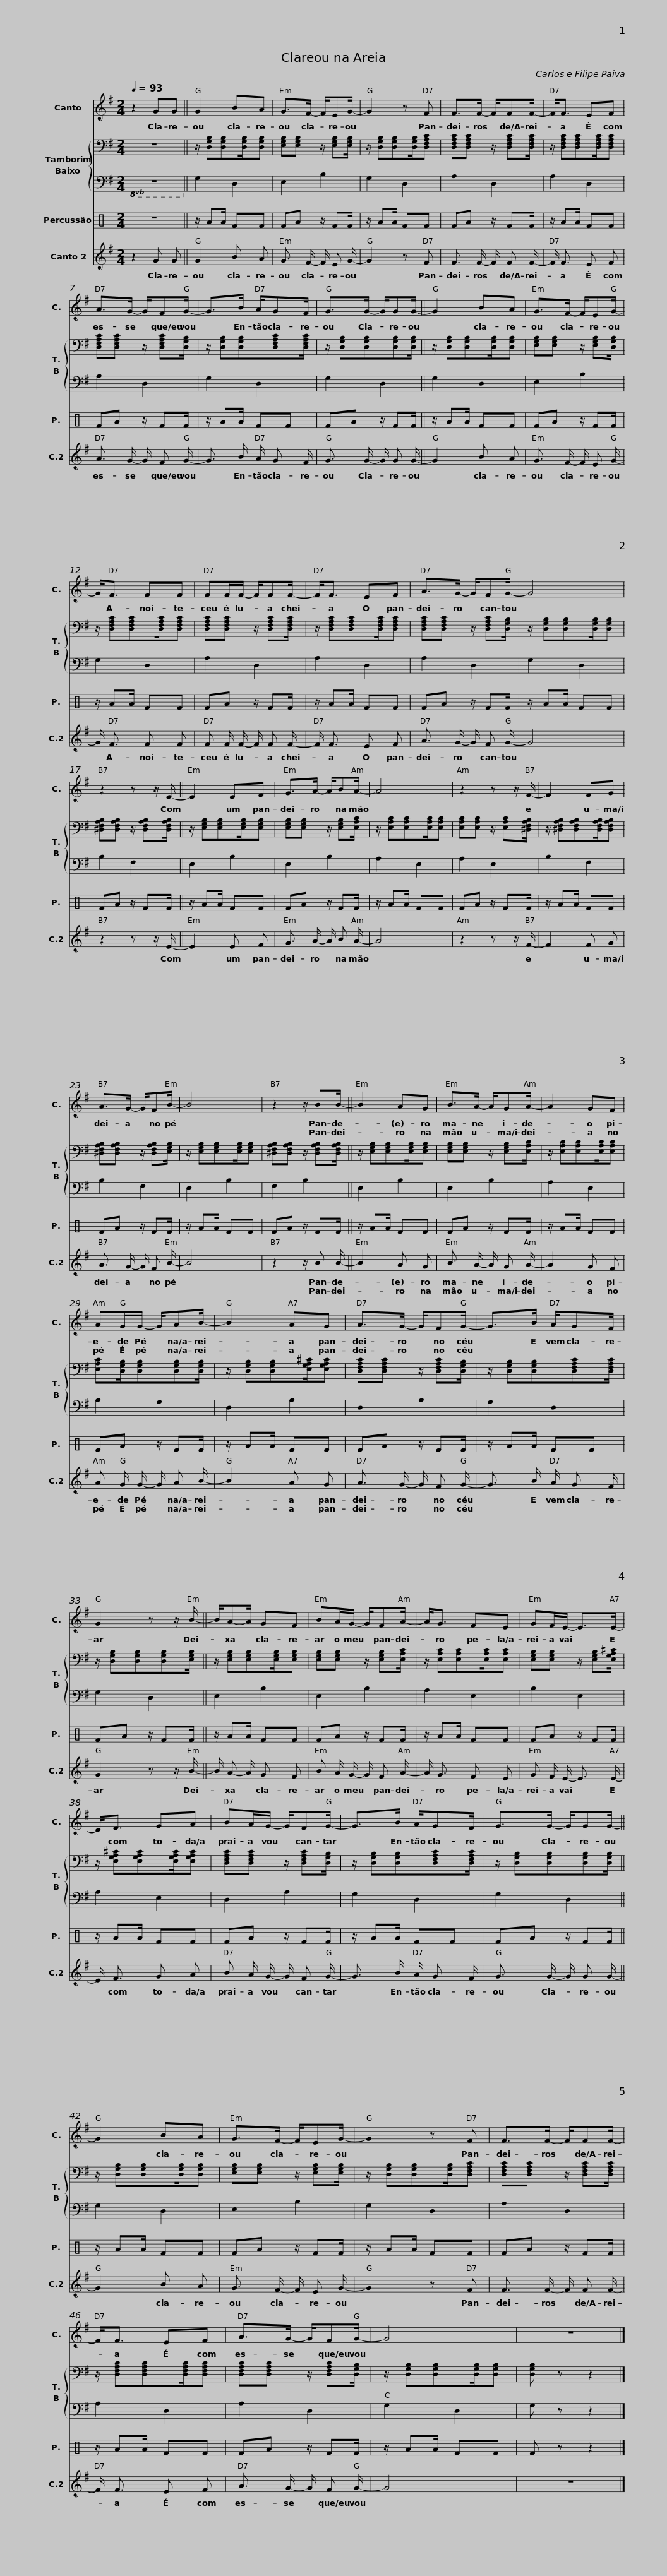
X:1
%%score 1 { 2 3 } 4 5
L:1/8
Q:1/4=93
M:2/4
I:linebreak $
K:G
V:1 treble
V:2 bass
V:3 bass transpose=-12
V:4 perc
K:none
V:5 treble
V:1
 z2 GG || G2 BA | G>F- F/EG/- | G2 z F | F>F- F/FF/- |$ %5
 F<F EF | A>G- G/FG/- | G>B A/GF/ | G>G- G/GG/- || G2 BA |$ %10
 G>F- F/EG/- | G<F FF | FF/F/- F/FF/- | F<F EF | A>G- G/FG/- | %15
 G4 |$ z2 z z/ E/- || E2 EF | G>A- A/BA/- | A4 | %20
 z2 z z/ F/- |$ F2 FG | A>G- G/FB/- | B4 | z2 z/ BB/- || %25
 B2 AG |$ B>A- A/GA/- | A2 GF | AG/G/- G/AB/- | B2 AG | %30
 A>G- G/FG/- |$ G>B A/GF/ | G2 z z/ B/- || B/A-A/ GF | BA/G/- G/FA/- | %35
 A<G FE |$ GF/E/- E>E- | E<F GA | BA/G/- G/FG/- | G>B A/GF/ | %40
 G>G- G/GG/- ||$ G2 BA | G>F- F/EG/- | G2 z F | F>F- F/FF/- | %45
 F<F EF | A>G- G/FG/- |$ G4 | z4 |] %49
V:2
 z4 || z/ [D,G,B,][D,G,B,][D,G,B,]/[D,G,B,] | [E,G,B,][E,G,B,] z/ [E,G,B,][E,G,B,]/ | z/ [D,G,B,][D,G,B,][D,G,B,]/[D,F,A,C] | [D,F,A,C][D,F,A,C] z/ [D,F,A,C][D,F,A,C]/ |$ %5
 z/ [D,F,A,C][D,F,A,C][D,F,A,C]/[D,F,A,C] | [D,F,A,C][D,F,A,C] z/ [D,F,A,C][D,G,B,]/ | z/ [D,G,B,][D,G,B,][D,F,A,C][D,F,A,C]/ | z/ [D,G,B,][D,G,B,][D,G,B,][D,G,B,]/ || z/ [D,G,B,][D,G,B,][D,G,B,]/[D,G,B,] |$ %10
 [E,G,B,][E,G,B,] z/ [E,G,B,][D,G,B,]/ | z/ [D,F,A,C][D,F,A,C][D,F,A,C]/[D,F,A,C] | [D,F,A,C][D,F,A,C] z/ [D,F,A,C][D,F,A,C]/ | z/ [D,F,A,C][D,F,A,C][D,F,A,C]/[D,F,A,C] | [D,F,A,C][D,F,A,C] z/ [D,F,A,C][D,G,B,]/ | %15
 z/ [D,G,B,][D,G,B,][D,G,B,]/[D,G,B,] |$ [^D,F,A,B,][D,F,A,B,] z/ [D,F,A,B,][D,F,A,B,]/ || z/ [E,G,B,][E,G,B,][E,G,B,]/[E,G,B,] | [E,G,B,][E,G,B,] z/ [E,G,B,][E,A,C]/ | z/ [E,A,C][E,A,C][E,A,C]/[E,A,C] | %20
 [E,A,C][E,A,C] z/ [E,A,C][^D,F,A,B,]/ |$ z/ [^D,F,A,B,][D,F,A,B,][D,F,A,B,]/[D,F,A,B,] | [^D,F,A,B,][D,F,A,B,] z/ [D,F,A,B,][E,G,B,]/ | z/ [E,G,B,][E,G,B,][E,G,B,]/[E,G,B,] | [^D,F,A,B,][D,F,A,B,] z/ [D,F,A,B,][D,F,A,B,]/ || %25
 z/ [E,G,B,][E,G,B,][E,G,B,]/[E,G,B,] |$ [E,G,B,][E,G,B,] z/ [E,G,B,][E,A,C]/ | z/ [E,A,C][E,A,C][E,A,C]/[E,A,C] | [E,A,C][D,G,B,]/[D,G,B,][D,G,B,][D,G,B,]/ | z/ [D,G,B,][D,G,B,][E,G,A,^C]/[E,G,A,C] | %30
 [D,F,A,C][D,F,A,C] z/ [D,F,A,C][D,G,B,]/ |$ z/ [D,G,B,][D,G,B,][D,F,A,C][D,F,A,C]/ | z/ [D,G,B,][D,G,B,][D,G,B,][E,G,B,]/ || z/ [E,G,B,][E,G,B,][E,G,B,]/[E,G,B,] | [E,G,B,][E,G,B,] z/ [E,G,B,][E,A,C]/ | %35
 z/ [E,A,C][E,A,C][E,A,C]/[E,A,C] |$ [E,G,B,][E,G,B,] z/ [E,G,B,][E,G,A,^C]/ | z/ [E,G,A,^C][E,G,A,C][E,G,A,C]/[E,G,A,C] | [D,F,A,C][D,F,A,C] z/ [D,F,A,C][D,G,B,]/ | z/ [D,G,B,][D,G,B,][D,F,A,C][D,F,A,C]/ | %40
 z/ [D,G,B,][D,G,B,][D,G,B,][D,G,B,]/ ||$ z/ [D,G,B,][D,G,B,][D,G,B,]/[D,G,B,] | [E,G,B,][E,G,B,] z/ [E,G,B,][E,G,B,]/ | z/ [D,G,B,][D,G,B,][D,G,B,]/[D,F,A,C] | [D,F,A,C][D,F,A,C] z/ [D,F,A,C][D,F,A,C]/ | %45
 z/ [D,F,A,C][D,F,A,C][D,F,A,C]/[D,F,A,C] | [D,F,A,C][D,F,A,C] z/ [D,F,A,C][D,G,B,]/ |$ z/ [D,G,B,][D,G,B,][D,G,B,]/[D,G,B,] | [D,G,B,] z z2 |] %49
V:3
!8vb(! z4!8vb)! || G,2 D,2 | E,2 B,2 | G,2 D,2 | A,2 D,2 |$ %5
 A,2 D,2 | A,2 D,2 | G,2 D,2 | G,2 D,2 || G,2 D,2 |$ %10
 E,2 B,2 | G,2 D,2 | A,2 D,2 | A,2 D,2 | A,2 D,2 | %15
 G,2 D,2 |$ B,2 F,2 || E,2 B,2 | E,2 B,2 | A,2 E,2 | %20
 A,2 E,2 |$ B,2 F,2 | B,2 F,2 | E,2 B,2 | F,2 B,2 || %25
 E,2 B,2 |$ E,2 B,2 | A,2 E,2 | A,2 G,2 | D,2 A,2 | %30
 D,2 A,2 |$ G,2 D,2 | G,2 D,2 || E,2 B,2 | E,2 B,2 | %35
 A,2 E,2 |$ B,2 E,2 | A,2 E,2 | D,2 A,2 | G,2 D,2 | %40
 G,2 D,2 ||$ G,2 D,2 | E,2 B,2 | G,2 D,2 | A,2 D,2 | %45
 A,2 D,2 | A,2 D,2 |$ G,2 D,2 | G, z z2 |] %49
V:4
[K:C] z4 || z/ AA/ FF | FA z/ FF/ | z/ AA/ FF | FA z/ FF/ |$ %5
 z/ AA/ FF | FA z/ FF/ | z/ AA/ FF | FA z/ FF/ || z/ AA/ FF |$ %10
 FA z/ FF/ | z/ AA/ FF | FA z/ FF/ | z/ AA/ FF | FA z/ FF/ | %15
 z/ AA/ FF |$ FA z/ FF/ || z/ AA/ FF | FA z/ FF/ | z/ AA/ FF | %20
 FA z/ FF/ |$ z/ AA/ FF | FA z/ FF/ | z/ AA/ FF | FA z/ FF/ || %25
 z/ AA/ FF |$ FA z/ FF/ | z/ AA/ FF | FA z/ FF/ | z/ AA/ FF | %30
 FA z/ FF/ |$ z/ AA/ FF | FA z/ FF/ || z/ AA/ FF | FA z/ FF/ | %35
 z/ AA/ FF |$ FA z/ FF/ | z/ AA/ FF | FA z/ FF/ | z/ AA/ FF | %40
 FA z/ FF/ ||$ z/ AA/ FF | FA z/ FF/ | z/ AA/ FF | FA z/ FF/ | %45
 z/ AA/ FF | FA z/ FF/ |$ z/ AA/ FF | F z z2 |] %49
V:5
 z2 G G || G2 B A | G3/2 F/- F/ E G/- | G2 z F | F3/2 F/- F/ F F/- |$ %5
 F/ F3/2 E F | A3/2 G/- G/ F G/- | G3/2 B/ A/ G F/ | G3/2 G/- G/ G G/- || G2 B A |$ %10
 G3/2 F/- F/ E G/- | G/ F3/2 F F | F F/ F/- F/ F F/- | F/ F3/2 E F | A3/2 G/- G/ F G/- | %15
 G4 |$ z2 z z/ E/- || E2 E F | G3/2 A/- A/ B A/- | A4 | %20
 z2 z z/ F/- |$ F2 F G | A3/2 G/- G/ F B/- | B4 | z2 z/ B B/- || %25
 B2 A G |$ B3/2 A/- A/ G A/- | A2 G F | A G/ G/- G/ A B/- | B2 A G | %30
 A3/2 G/- G/ F G/- |$ G3/2 B/ A/ G F/ | G2 z z/ B/- || B/ A- A/ G F | B A/ G/- G/ F A/- | %35
 A/ G3/2 F E |$ G F/ E/- E3/2 E/- | E/ F3/2 G A | B A/ G/- G/ F G/- | G3/2 B/ A/ G F/ | %40
 G3/2 G/- G/ G G/- ||$ G2 B A | G3/2 F/- F/ E G/- | G2 z F | F3/2 F/- F/ F F/- | %45
 F/ F3/2 E F | A3/2 G/- G/ F G/- |$ G4 | z4 |] %49
